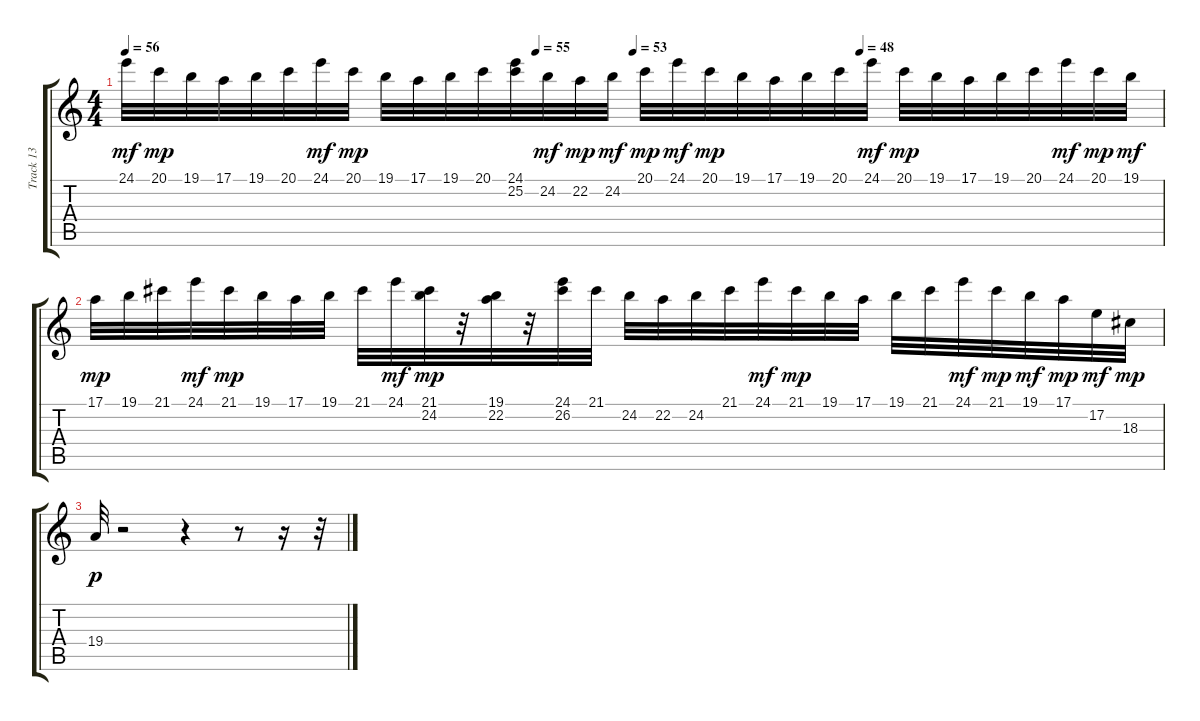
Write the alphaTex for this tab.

\track ("Track 13" "Track 13") {instrument pad5bowed}
\staff {score tabs}
\tuning (E4 B3 G3 D3 A2 E2) {hide}
\ts (4 4)
\tempo 56
\tempo (55 0.3958333333333333)
\tempo (53 0.4895833333333333)
\tempo (48 0.7083333333333334)
\clef g2
\ks c
24.1.32{dy mf} 20.1.32{dy mp} 19.1.32 17.1.32 19.1.32 20.1.32 24.1.32{dy mf} 20.1.32{dy mp} 19.1.32 17.1.32 19.1.32 20.1.32 (24.1 25.2).32 24.2.32{dy mf} 22.2.32{dy mp} 24.2.32{dy mf} 20.1.32{dy mp} 24.1.32{dy mf} 20.1.32{dy mp} 19.1.32 17.1.32 19.1.32 20.1.32 24.1.32{dy mf} 20.1.32{dy mp} 19.1.32 17.1.32 19.1.32 20.1.32 24.1.32{dy mf} 20.1.32{dy mp} 19.1.32{dy mf} |
17.1.32{dy mp} 19.1.32 21.1.32 24.1.32{dy mf} 21.1.32{dy mp} 19.1.32 17.1.32 19.1.32 21.1.32 24.1.32{dy mf} (21.1 24.2).32{dy mp} r.32 (19.1 22.2).32 r.32 (24.1 26.2).32 21.1.32 24.2.32 22.2.32 24.2.32 21.1.32 24.1.32{dy mf} 21.1.32{dy mp} 19.1.32 17.1.32 19.1.32 21.1.32 24.1.32{dy mf} 21.1.32{dy mp} 19.1.32{dy mf} 17.1.32{dy mp} 17.2.32{dy mf} 18.3.32{dy mp} |
19.4.32{dy p} r.2 r.4 r.8 r.16 r.32
